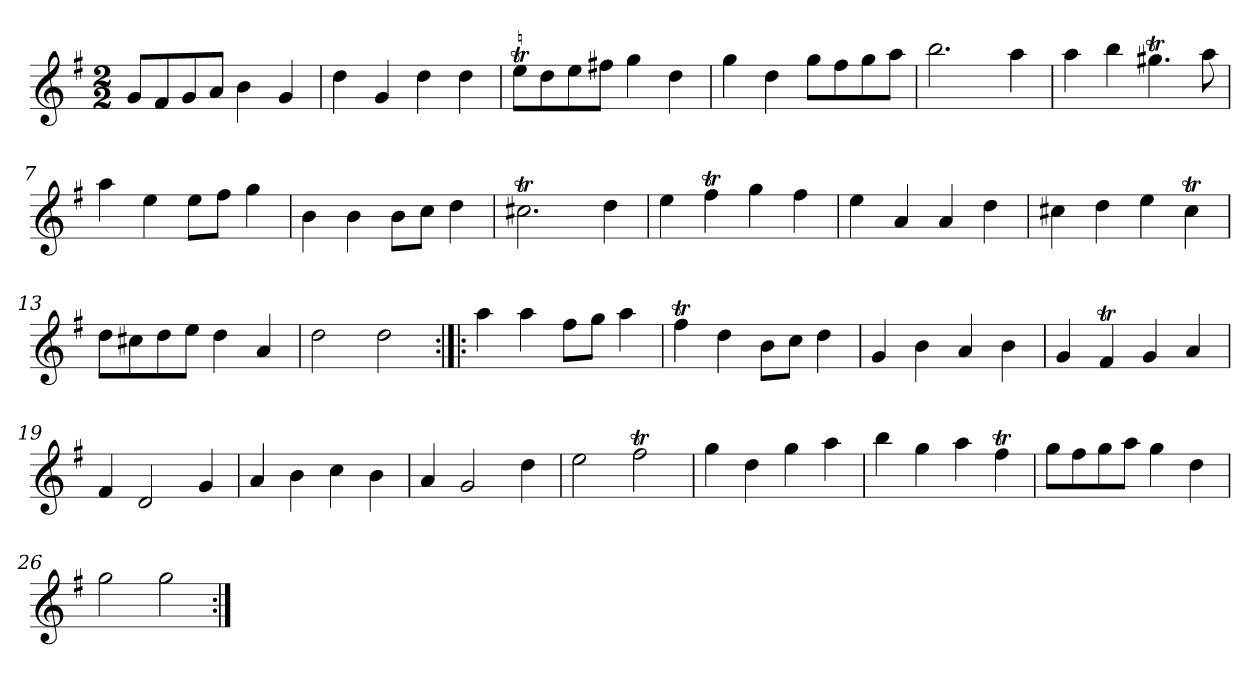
**kern
*part1
*staff1
*clefG2
*k[f#]
*G:
*M2/2
*MM152
=1
8g/L
8f#/
8g/
8a/J
4b
4g
=2
4dd
4g
4dd
4dd
=3
8eet\L
8dd\
8ee\
8ff#X\J
4gg
4dd
=4
4gg
4dd
8gg\L
8ff#\
8gg\
8aa\J
=5
2.bb
4aa
=6
4aa
4bb
4.gg#Xt
8aa
=7
4aa
4ee
8ee\L
8ff#\J
4gg
=8
4b
4b
8b\L
8cc\J
4dd
=9
2.cc#Xt
4dd
=10
4ee
4ff#t
4gg
4ff#
=11
4ee
4a
4a
4dd
=12
4cc#X
4dd
4ee
4cc#t
=13
8dd\L
8cc#X\
8dd\
8ee\J
4dd
4a
=14
2dd
2dd
=15:|!|:
4aa
4aa
8ff#\L
8gg\J
4aa
=16
4ff#t
4dd
8b\L
8cc\J
4dd
=17
4g
4b
4a
4b
=18
4g
4f#t
4g
4a
=19
4f#
2d
4g
=20
4a
4b
4cc
4b
=21
4a
2g
4dd
=22
2ee
2ff#t
=23
4gg
4dd
4gg
4aa
=24
4bb
4gg
4aa
4ff#t
=25
8gg\L
8ff#\
8gg\
8aa\J
4gg
4dd
=26
2gg
2gg
=:|!
*-
